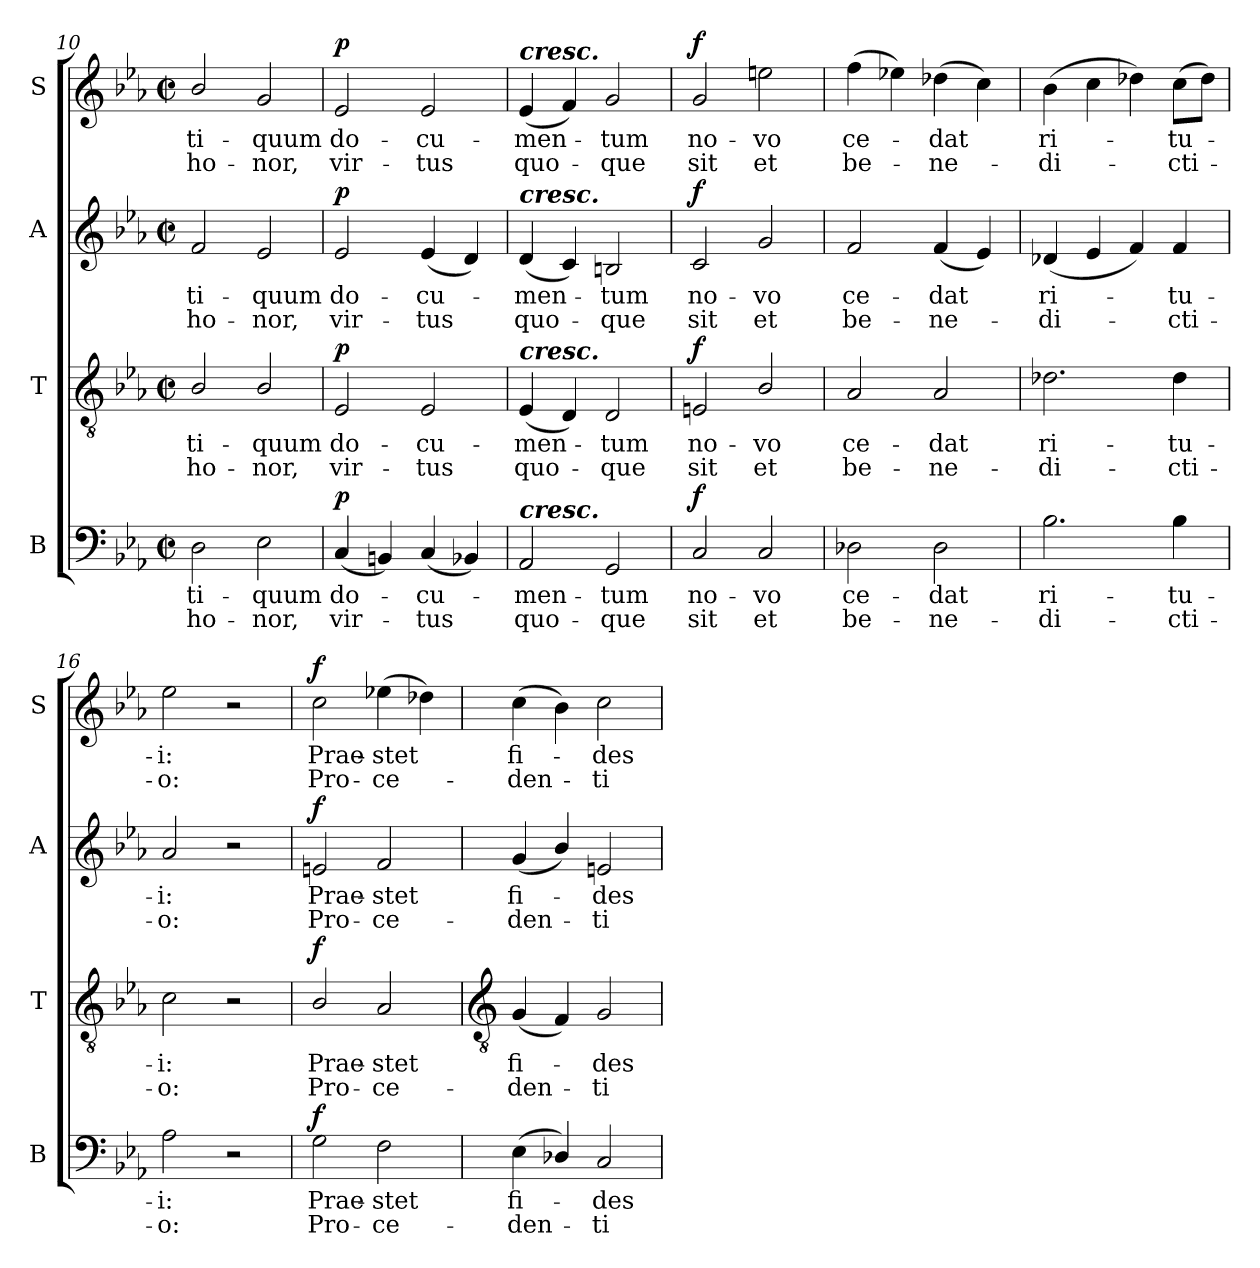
**kern	**text	**text	**dynam	**kern	**text	**text	**dynam	**kern	**text	**text	**dynam	**kern	**text	**text	**dynam
*part4	*part4	*part4	*part4	*part3	*part3	*part3	*part3	*part2	*part2	*part2	*part2	*part1	*part1	*part1	*part1
*staff4	*staff4	*staff4	*staff4	*staff3	*staff3	*staff3	*staff3	*staff2	*staff2	*staff2	*staff2	*staff1	*staff1	*staff1	*staff1
*I"B	*	*	*	*I"T	*	*	*	*I"A	*	*	*	*I"S	*	*	*
*I'B	*	*	*	*I'T	*	*	*	*I'A	*	*	*	*I'S	*	*	*
!!LO:LB:g=z
*clefF4	*	*	*	*clefGv2	*	*	*	*clefG2	*	*	*	*clefG2	*	*	*
*k[b-e-a-]	*	*	*	*k[b-e-a-]	*	*	*	*k[b-e-a-]	*	*	*	*k[b-e-a-]	*	*	*
*E-:	*	*	*	*E-:	*	*	*	*E-:	*	*	*	*E-:	*	*	*
*M2/2	*	*	*	*M2/2	*	*	*	*M2/2	*	*	*	*M2/2	*	*	*
*met(c|)	*	*	*	*met(c|)	*	*	*	*met(c|)	*	*	*	*met(c|)	*	*	*
=10	=10	=10	=10	=10	=10	=10	=10	=10	=10	=10	=10	=10	=10	=10	=10
!	!LO:LY:b	!LO:LY:b	!	!	!LO:LY:b	!LO:LY:b	!	!	!LO:LY:b	!LO:LY:b	!	!	!LO:LY:b	!LO:LY:b	!
2D	ti-	-ho-	.	2B-/	ti-	-ho-	.	2f	ti-	-ho-	.	2b-/	ti-	-ho-	.
!	!LO:LY:b	!LO:LY:b	!	!	!LO:LY:b	!LO:LY:b	!	!	!LO:LY:b	!LO:LY:b	!	!	!LO:LY:b	!LO:LY:b	!
2E-	-quum	nor,	.	2B-/	-quum	nor,	.	2e-	-quum	nor,	.	2g	-quum	nor,	.
=11	=11	=11	=11	=11	=11	=11	=11	=11	=11	=11	=11	=11	=11	=11	=11
!	!LO:LY:b	!LO:LY:b	!LO:DY:b	!	!LO:LY:b	!LO:LY:b	!LO:DY:b	!	!LO:LY:b	!LO:LY:b	!LO:DY:b	!	!LO:LY:b	!LO:LY:b	!LO:DY:b
(<4C	do-	vir-	p	2E-	do-	-vir-	p	2e-	do-	-vir-	p	2e-	do-	-vir-	p
4BBn)	.	.	.	.	.	.	.	.	.	.	.	.	.	.	.
!	!LO:LY:b	!LO:LY:b	!	!	!LO:LY:b	!LO:LY:b	!	!	!LO:LY:b	!LO:LY:b	!	!	!LO:LY:b	!LO:LY:b	!
(<4C	cu-	tus	.	2E-	-cu-	-tus	.	(<4e-	-cu-	-tus	.	2e-	-cu-	-tus	.
4BB-X)	.	.	.	.	.	.	.	4d)	.	.	.	.	.	.	.
=12	=12	=12	=12	=12	=12	=12	=12	=12	=12	=12	=12	=12	=12	=12	=12
!	!	!	!	!	!	!	!	!	!	!	!	!LO:TX:a:Bi:t=cresc.	!	!	!
!	!	!	!	!	!	!	!	!LO:TX:a:Bi:t=cresc.	!	!	!	!	!	!	!
!	!	!	!	!LO:TX:a:Bi:t=cresc.	!	!	!	!	!	!	!	!	!	!	!
!LO:TX:a:Bi:t=cresc.	!	!	!	!	!	!	!	!	!	!	!	!	!	!	!
!	!LO:LY:b	!LO:LY:b	!	!	!LO:LY:b	!LO:LY:b	!	!	!LO:LY:b	!LO:LY:b	!	!	!LO:LY:b	!LO:LY:b	!
2AA-	men-	-quo-	.	(<4E-	men-	quo-	.	(<4d	men-	-quo-	.	(<4e-	men-	quo-	.
.	.	.	.	4D)	.	.	.	4c)	.	.	.	4f)	.	.	.
!	!LO:LY:b	!LO:LY:b	!	!	!LO:LY:b	!LO:LY:b	!	!	!LO:LY:b	!LO:LY:b	!	!	!LO:LY:b	!LO:LY:b	!
2GG	-tum	que	.	2D	tum	que	.	2Bn	-tum	que	.	2g	tum	que	.
=13	=13	=13	=13	=13	=13	=13	=13	=13	=13	=13	=13	=13	=13	=13	=13
!	!LO:LY:b	!LO:LY:b	!LO:DY:b	!	!LO:LY:b	!LO:LY:b	!LO:DY:b	!	!LO:LY:b	!LO:LY:b	!LO:DY:b	!	!LO:LY:b	!LO:LY:b	!LO:DY:b
2C	no-	-sit	f	2En	no-	-sit	f	2c	no-	-sit	f	2g	no-	-sit	f
!	!LO:LY:b	!LO:LY:b	!	!	!LO:LY:b	!LO:LY:b	!	!	!LO:LY:b	!LO:LY:b	!	!	!LO:LY:b	!LO:LY:b	!
2C	vo	et	.	2B-/	vo	et	.	2g	vo	et	.	2een	vo	et	.
=14	=14	=14	=14	=14	=14	=14	=14	=14	=14	=14	=14	=14	=14	=14	=14
!	!LO:LY:b	!LO:LY:b	!	!	!LO:LY:b	!LO:LY:b	!	!	!LO:LY:b	!LO:LY:b	!	!	!LO:LY:b	!LO:LY:b	!
2D-X	ce-	-be-	.	2A-	ce-	-be-	.	2f	ce-	-be-	.	(>4ff	ce-	be-	.
.	.	.	.	.	.	.	.	.	.	.	.	4ee-X)	.	.	.
!	!LO:LY:b	!LO:LY:b	!	!	!LO:LY:b	!LO:LY:b	!	!	!LO:LY:b	!LO:LY:b	!	!	!LO:LY:b	!LO:LY:b	!
2D-	-dat	ne-	.	2A-	-dat	ne-	.	(<4f	-dat	ne-	.	(>4dd-X	dat	ne-	.
.	.	.	.	.	.	.	.	4e-)	.	.	.	4cc)	.	.	.
=15	=15	=15	=15	=15	=15	=15	=15	=15	=15	=15	=15	=15	=15	=15	=15
!	!LO:LY:b	!LO:LY:b	!	!	!LO:LY:b	!LO:LY:b	!	!	!LO:LY:b	!LO:LY:b	!	!	!LO:LY:b	!LO:LY:b	!
2.B-	-ri-	-di-	.	2.d-X	-ri-	-di-	.	(<4d-X	-ri-	di-	.	(>4b-	ri-	di-	.
.	.	.	.	.	.	.	.	4e-	.	.	.	4cc	.	.	.
.	.	.	.	.	.	.	.	4f)	.	.	.	4dd-X)	.	.	.
!	!LO:LY:b	!LO:LY:b	!	!	!LO:LY:b	!LO:LY:b	!	!	!LO:LY:b	!LO:LY:b	!	!	!LO:LY:b	!LO:LY:b	!
4B-	-tu-	-cti-	.	4d-	-tu-	-cti-	.	4f	tu-	-cti-	.	(>8ccL	tu-	cti-	.
.	.	.	.	.	.	.	.	.	.	.	.	8dd-J)	.	.	.
=16	=16	=16	=16	=16	=16	=16	=16	=16	=16	=16	=16	=16	=16	=16	=16
!	!LO:LY:b	!LO:LY:b	!	!	!LO:LY:b	!LO:LY:b	!	!	!LO:LY:b	!LO:LY:b	!	!	!LO:LY:b	!LO:LY:b	!
2A-	-i:	o:	.	2c	-i:	o:	.	2a-	-i:	o:	.	2ee-	i:	o:	.
2r	.	.	.	2r	.	.	.	2r	.	.	.	2r	.	.	.
=17	=17	=17	=17	=17	=17	=17	=17	=17	=17	=17	=17	=17	=17	=17	=17
!	!LO:LY:b	!LO:LY:b	!LO:DY:b	!	!LO:LY:b	!LO:LY:b	!LO:DY:b	!	!LO:LY:b	!LO:LY:b	!LO:DY:b	!	!LO:LY:b	!LO:LY:b	!LO:DY:b
2G	Prae-	-Pro-	f	2B-/	Prae-	-Pro-	f	2en	Prae-	-Pro-	f	2cc	Prae-	-Pro-	f
!	!LO:LY:b	!LO:LY:b	!	!	!LO:LY:b	!LO:LY:b	!	!	!LO:LY:b	!LO:LY:b	!	!	!LO:LY:b	!LO:LY:b	!
2F	-stet	ce-	.	2A-	-stet	ce-	.	2f	-stet	ce-	.	(>4ee-X	-stet	ce-	.
.	.	.	.	.	.	.	.	.	.	.	.	4dd-X)	.	.	.
!!LO:LB:g=z
=18	=18	=18	=18	=18	=18	=18	=18	=18	=18	=18	=18	=18	=18	=18	=18
*	*	*	*	*clefGv2	*	*	*	*	*	*	*	*	*	*	*
!	!LO:LY:b	!LO:LY:b	!	!	!LO:LY:b	!LO:LY:b	!	!	!LO:LY:b	!LO:LY:b	!	!	!LO:LY:b	!LO:LY:b	!
(<4E-	-fi-	den-	.	(<4G	-fi-	den-	.	(<4g	-fi-	den-	.	(>4cc	fi-	den-	.
4D-X/)	.	.	.	4F)	.	.	.	4b-/)	.	.	.	4b-)	.	.	.
!	!LO:LY:b	!LO:LY:b	!	!	!LO:LY:b	!LO:LY:b	!	!	!LO:LY:b	!LO:LY:b	!	!	!LO:LY:b	!LO:LY:b	!
2C	des	ti	.	2G	des	ti	.	2en	des	ti	.	2cc	des	ti	.
=	=	=	=	=	=	=	=	=	=	=	=	=	=	=	=
*-	*-	*-	*-	*-	*-	*-	*-	*-	*-	*-	*-	*-	*-	*-	*-
